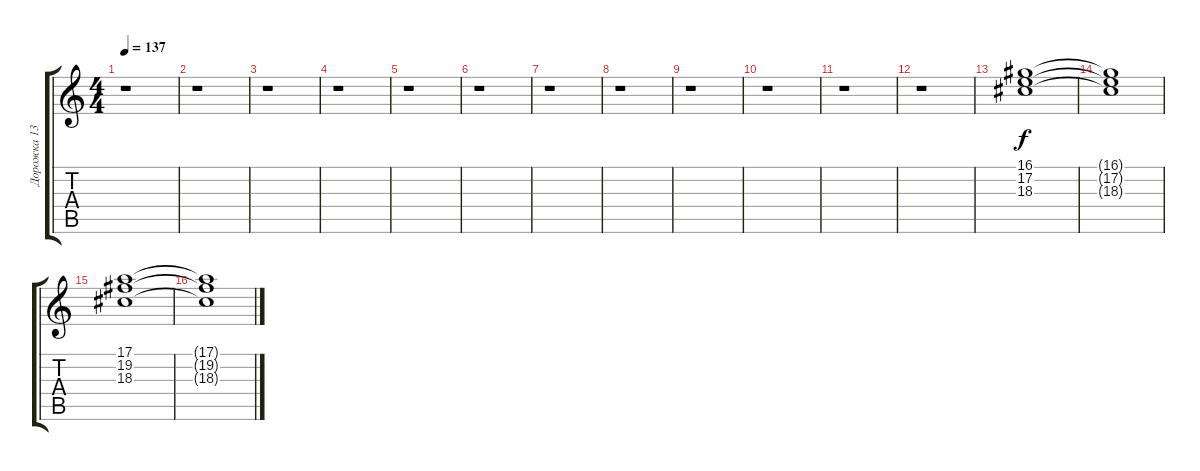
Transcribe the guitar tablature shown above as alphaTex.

\track ("Дорожка 13" "Дорожка 13") {instrument fx5brightness}
\staff {score tabs}
\tuning (E4 B3 G3 D3 A2 E2) {hide}
\ts (4 4)
\tempo 137
\clef g2
\ks c
r.1{dy f} |
r.1 |
r.1 |
r.1 |
r.1 |
r.1 |
r.1 |
r.1 |
r.1 |
r.1 |
r.1 |
r.1 |
(16.1 17.2 18.3).1 |
(16.1{t} 17.2{t} 18.3{t}).1 |
(17.1 19.2 18.3).1 |
(17.1{t} 19.2{t} 18.3{t}).1
